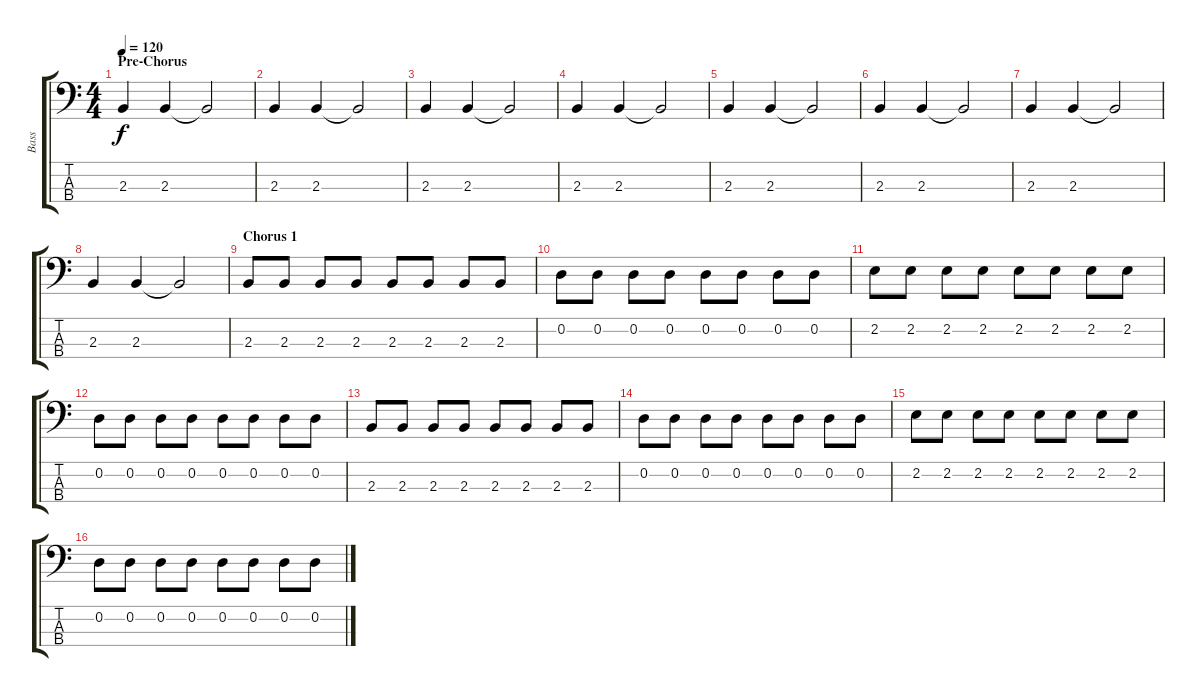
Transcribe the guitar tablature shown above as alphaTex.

\track ("Bass" "Bass") {instrument electricbassfinger}
\staff {score tabs}
\tuning (G2 D2 A1 D1) {hide}
\ts (4 4)
\section ("" "Pre-Chorus")
\tempo 120
\clef f4
\ks c
2.3.4{dy f} 2.3.4 2.3{t}.2 |
2.3.4 2.3.4 2.3{t}.2 |
2.3.4 2.3.4 2.3{t}.2 |
2.3.4 2.3.4 2.3{t}.2 |
2.3.4 2.3.4 2.3{t}.2 |
2.3.4 2.3.4 2.3{t}.2 |
2.3.4 2.3.4 2.3{t}.2 |
2.3.4 2.3.4 2.3{t}.2 |
\section ("" "Chorus 1")
2.3.8 2.3.8 2.3.8 2.3.8 2.3.8 2.3.8 2.3.8 2.3.8 |
0.2.8 0.2.8 0.2.8 0.2.8 0.2.8 0.2.8 0.2.8 0.2.8 |
2.2.8 2.2.8 2.2.8 2.2.8 2.2.8 2.2.8 2.2.8 2.2.8 |
0.2.8 0.2.8 0.2.8 0.2.8 0.2.8 0.2.8 0.2.8 0.2.8 |
2.3.8 2.3.8 2.3.8 2.3.8 2.3.8 2.3.8 2.3.8 2.3.8 |
0.2.8 0.2.8 0.2.8 0.2.8 0.2.8 0.2.8 0.2.8 0.2.8 |
2.2.8 2.2.8 2.2.8 2.2.8 2.2.8 2.2.8 2.2.8 2.2.8 |
0.2.8 0.2.8 0.2.8 0.2.8 0.2.8 0.2.8 0.2.8 0.2.8
